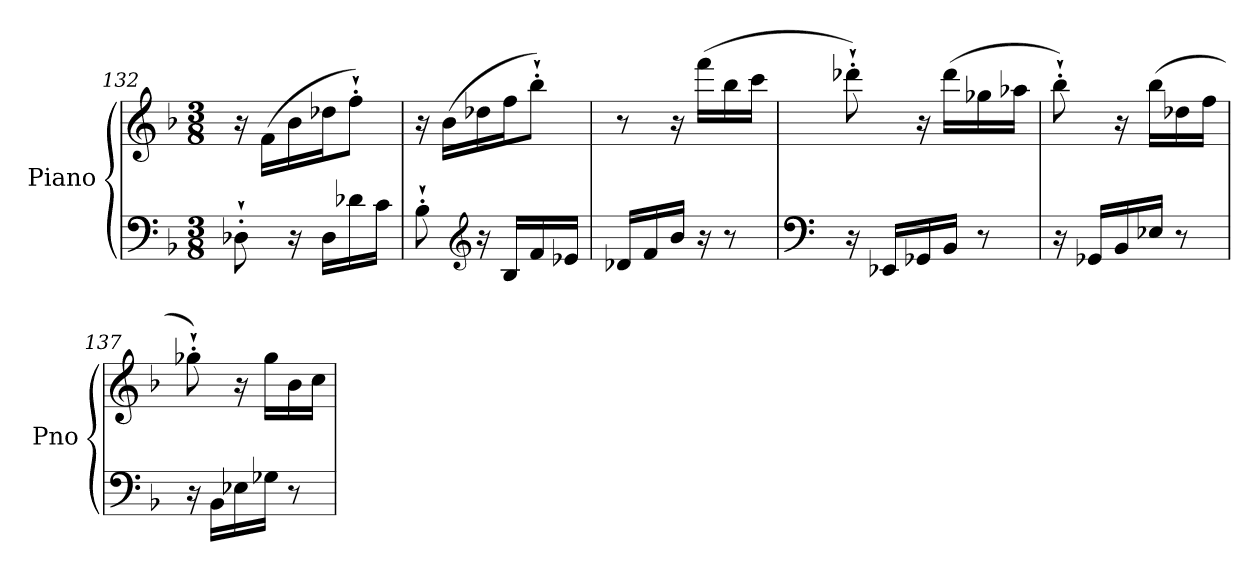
**kern	**kern
*part1	*part1
*staff2	*staff1
*I"Piano	*
*I'Pno	*
*clefF4	*clefG2
*k[b-]	*k[b-]
*M3/8	*M3/8
=132	=132
8D-X'`\	16r
.	(>16f\LL
16r	16b-\
16D-\LL	16dd-X\J
16d-X\	8ff'`\J)
16c\JJ	.
=133	=133
8B-'`\	16r
.	(>16b-\LL
*clefG2	*
16r	16dd-X\
16B-/LL	16ff\J
16f/	8bb-'`\J)
16e-X/JJ	.
=134	=134
16d-X/LL	8r
16f/	.
16b-/JJ	16r
16r	(>16fff\LL
8r	16bb-\
.	16ccc\JJ
!!LO:LB:g=z
=135	=135
*clefF4	*
16r	8ddd-X'`\)
16EE-X/LL	.
16GG-X/	16r
16BB-/JJ	(>16ddd-\LL
8r	16gg-X\
.	16aa-X\JJ
=136	=136
16r	8bb-'`\)
16GG-X/LL	.
16BB-/	16r
16E-X/JJ	(>16bb-\LL
8r	16dd-X\
.	16ff\JJ
=137	=137
16r	8gg-X'`\)
16BB-\LL	.
16E-X\	16r
16G-X\JJ	16gg-\LL
8r	16b-\
.	16cc\JJ
=	=
*-	*-
